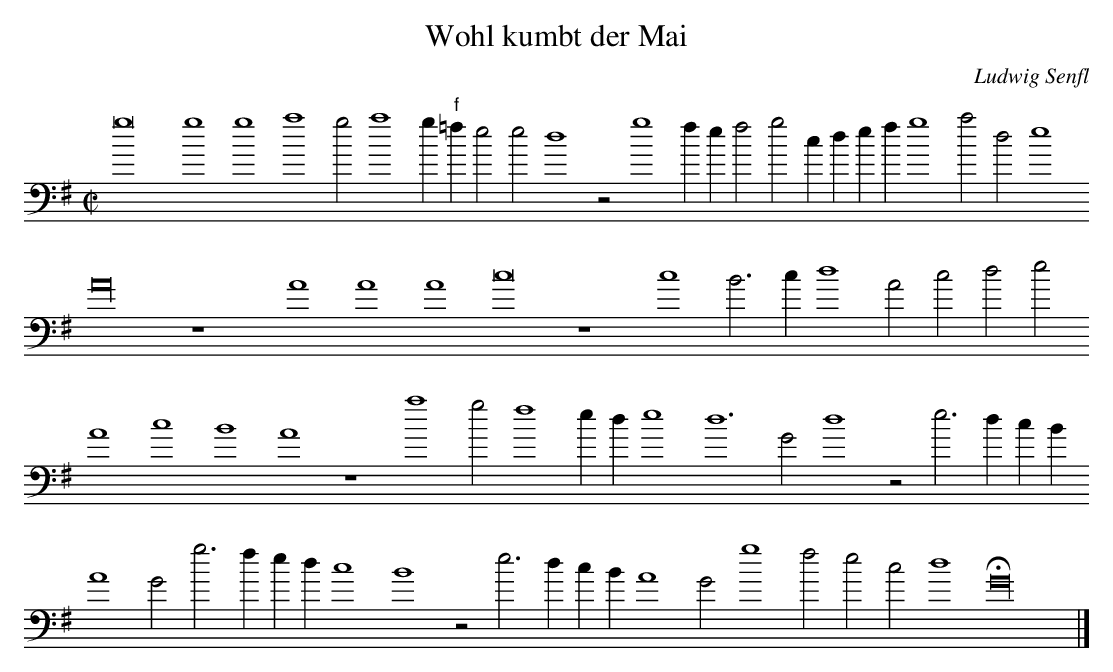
X:1
T:Wohl kumbt der Mai
C:Ludwig Senfl
M:C|
L:1/2
K:G bass
g4 g2 g2 a2 g a2 g/ "f"=f/ e e d2 z g2 f/ e/ f g c/ d/ e/ f/ g2 a d e2
A8 z2 A2 A2 A2 c4 z2 c2 B > c d2 A c d e
A2 c2 B2 A2 z2 a2 g f2 e/ d/ e2 d3 G d2 z e > d c/ B/
A2 G g > f e/ d/ c2 B2 z e > d c/ B/ A2 G g2 f e c d2 HG8 |]
